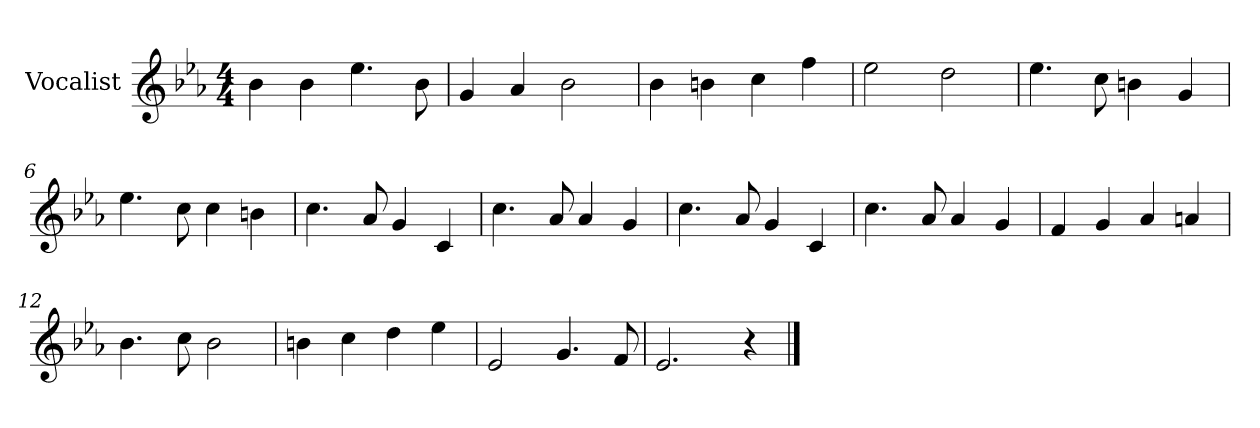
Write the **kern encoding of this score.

**kern
*part1
*staff1
*I"Vocalist
*k[b-e-a-]
*E-:
*M4/4
=1
4b-
4b-
4.ee-
8b-
=2
4g
4a-
2b-
=3
4b-
4bn
4cc
4ff
=4
2ee-
2dd
=5
4.ee-
8cc
4bn
4g
=6
4.ee-
8cc
4cc
4bn
=7
4.cc
8a-
4g
4c
=8
4.cc
8a-
4a-
4g
=9
4.cc
8a-
4g
4c
=10
4.cc
8a-
4a-
4g
=11
4f
4g
4a-
4an
=12
4.b-
8cc
2b-
=13
4bn
4cc
4dd
4ee-
=14
2e-
4.g
8f
=15
2.e-
4r
==
*-
